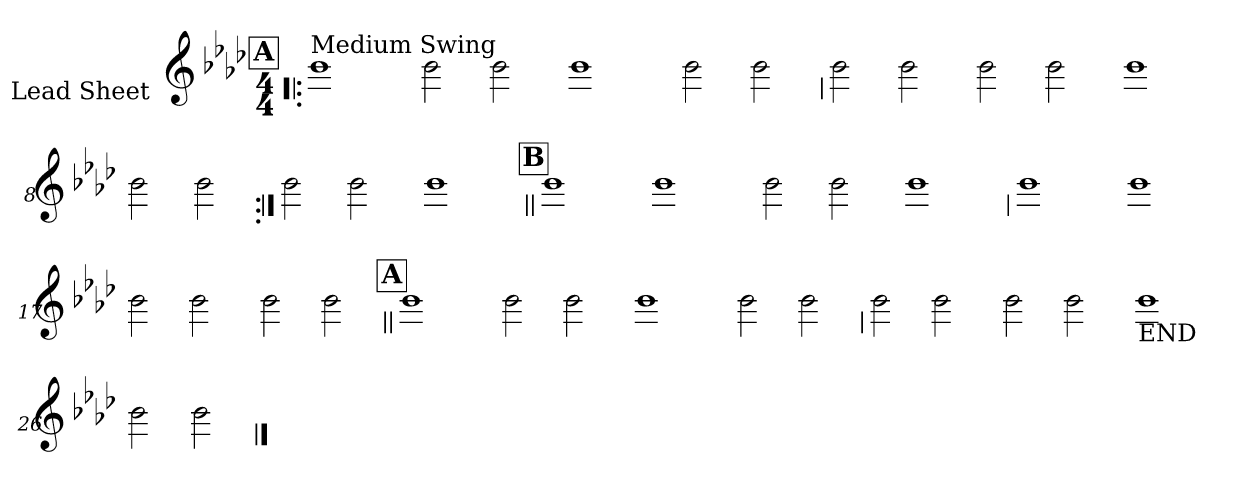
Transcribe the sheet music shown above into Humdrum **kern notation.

**kern
*part1
*staff1
*I"Lead Sheet
*stria0
*clefG2
*k[b-e-a-d-]
*A-:
*M4/4
!!LO:REH:place=s1:a:t=A
=1!|:
!LO:TX:a:t=Medium Swing
1b-
=2-
2b-
2b-
=3-
1b-
=4-
2b-
2b-
!!LO:LB:g=z
=5
2b-
2b-
=6-
2b-
2b-
=7-
1b-
=8-
2b-
2b-
!!LO:LB:g=z
=9:|!
2b-
2b-
=10-
1b-
!!LO:LB:g=z
!!LO:REH:place=s1:a:t=B
=11||
1b-
=12-
1b-
=13-
2b-
2b-
=14-
1b-
!!LO:LB:g=z
=15
1b-
=16-
1b-
=17-
2b-
2b-
=18-
2b-
2b-
!!LO:LB:g=z
!!LO:REH:place=s1:a:t=A
=19||
1b-
=20-
2b-
2b-
=21-
1b-
=22-
2b-
2b-
!!LO:LB:g=z
=23
2b-
2b-
=24-
2b-
2b-
=25-
!LO:TX:b:t=END
1b-
=26-
2b-
2b-
==
*-
